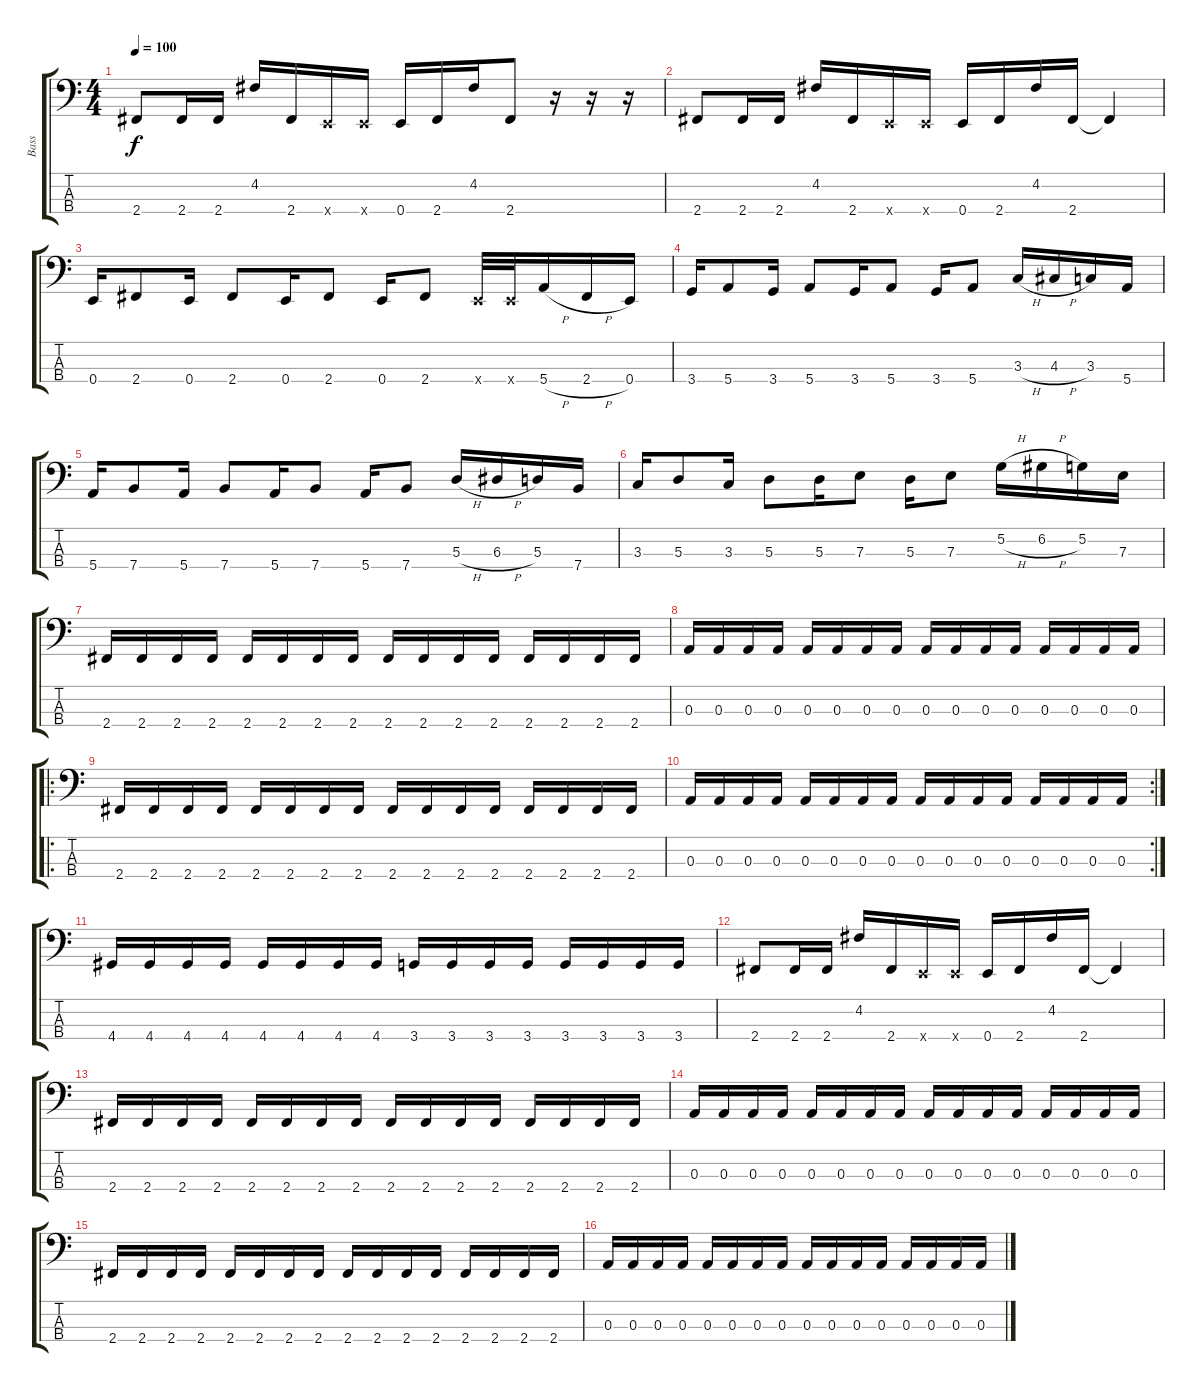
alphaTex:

\track ("Bass" "Bass") {instrument electricbasspick}
\staff {score tabs}
\tuning (G2 D2 A1 E1) {hide}
\ts (4 4)
\tempo 100
\clef f4
\ks c
2.4.8{dy f} 2.4.16 2.4.16 4.2.16 2.4.16 0.4{x}.16 0.4{x}.16 0.4.16 2.4.16 4.2.16 2.4.8 r.16 r.16 r.16 |
2.4.8 2.4.16 2.4.16 4.2.16 2.4.16 0.4{x}.16 0.4{x}.16 0.4.16 2.4.16 4.2.16 2.4.16 2.4{t}.4 |
0.4.16 2.4.8 0.4.16 2.4.8 0.4.16 2.4.8 0.4.16 2.4.8 0.4{x}.32 0.4{x}.32 5.4{h}.16 2.4{h}.16 0.4.16 |
3.4.16 5.4.8 3.4.16 5.4.8 3.4.16 5.4.8 3.4.16 5.4.8 3.3{h}.16 4.3{h}.16 3.3.16 5.4.16 |
5.4.16 7.4.8 5.4.16 7.4.8 5.4.16 7.4.8 5.4.16 7.4.8 5.3{h}.16 6.3{h}.16 5.3.16 7.4.16 |
3.3.16 5.3.8 3.3.16 5.3.8 5.3.16 7.3.8 5.3.16 7.3.8 5.2{h}.16 6.2{h}.16 5.2.16 7.3.16 |
2.4.16 2.4.16 2.4.16 2.4.16 2.4.16 2.4.16 2.4.16 2.4.16 2.4.16 2.4.16 2.4.16 2.4.16 2.4.16 2.4.16 2.4.16 2.4.16 |
0.3.16 0.3.16 0.3.16 0.3.16 0.3.16 0.3.16 0.3.16 0.3.16 0.3.16 0.3.16 0.3.16 0.3.16 0.3.16 0.3.16 0.3.16 0.3.16 |
\ro
2.4.16 2.4.16 2.4.16 2.4.16 2.4.16 2.4.16 2.4.16 2.4.16 2.4.16 2.4.16 2.4.16 2.4.16 2.4.16 2.4.16 2.4.16 2.4.16 |
\rc 2
0.3.16 0.3.16 0.3.16 0.3.16 0.3.16 0.3.16 0.3.16 0.3.16 0.3.16 0.3.16 0.3.16 0.3.16 0.3.16 0.3.16 0.3.16 0.3.16 |
4.4.16 4.4.16 4.4.16 4.4.16 4.4.16 4.4.16 4.4.16 4.4.16 3.4.16 3.4.16 3.4.16 3.4.16 3.4.16 3.4.16 3.4.16 3.4.16 |
2.4.8 2.4.16 2.4.16 4.2.16 2.4.16 0.4{x}.16 0.4{x}.16 0.4.16 2.4.16 4.2.16 2.4.16 2.4{t}.4 |
2.4.16 2.4.16 2.4.16 2.4.16 2.4.16 2.4.16 2.4.16 2.4.16 2.4.16 2.4.16 2.4.16 2.4.16 2.4.16 2.4.16 2.4.16 2.4.16 |
0.3.16 0.3.16 0.3.16 0.3.16 0.3.16 0.3.16 0.3.16 0.3.16 0.3.16 0.3.16 0.3.16 0.3.16 0.3.16 0.3.16 0.3.16 0.3.16 |
2.4.16 2.4.16 2.4.16 2.4.16 2.4.16 2.4.16 2.4.16 2.4.16 2.4.16 2.4.16 2.4.16 2.4.16 2.4.16 2.4.16 2.4.16 2.4.16 |
0.3.16 0.3.16 0.3.16 0.3.16 0.3.16 0.3.16 0.3.16 0.3.16 0.3.16 0.3.16 0.3.16 0.3.16 0.3.16 0.3.16 0.3.16 0.3.16
